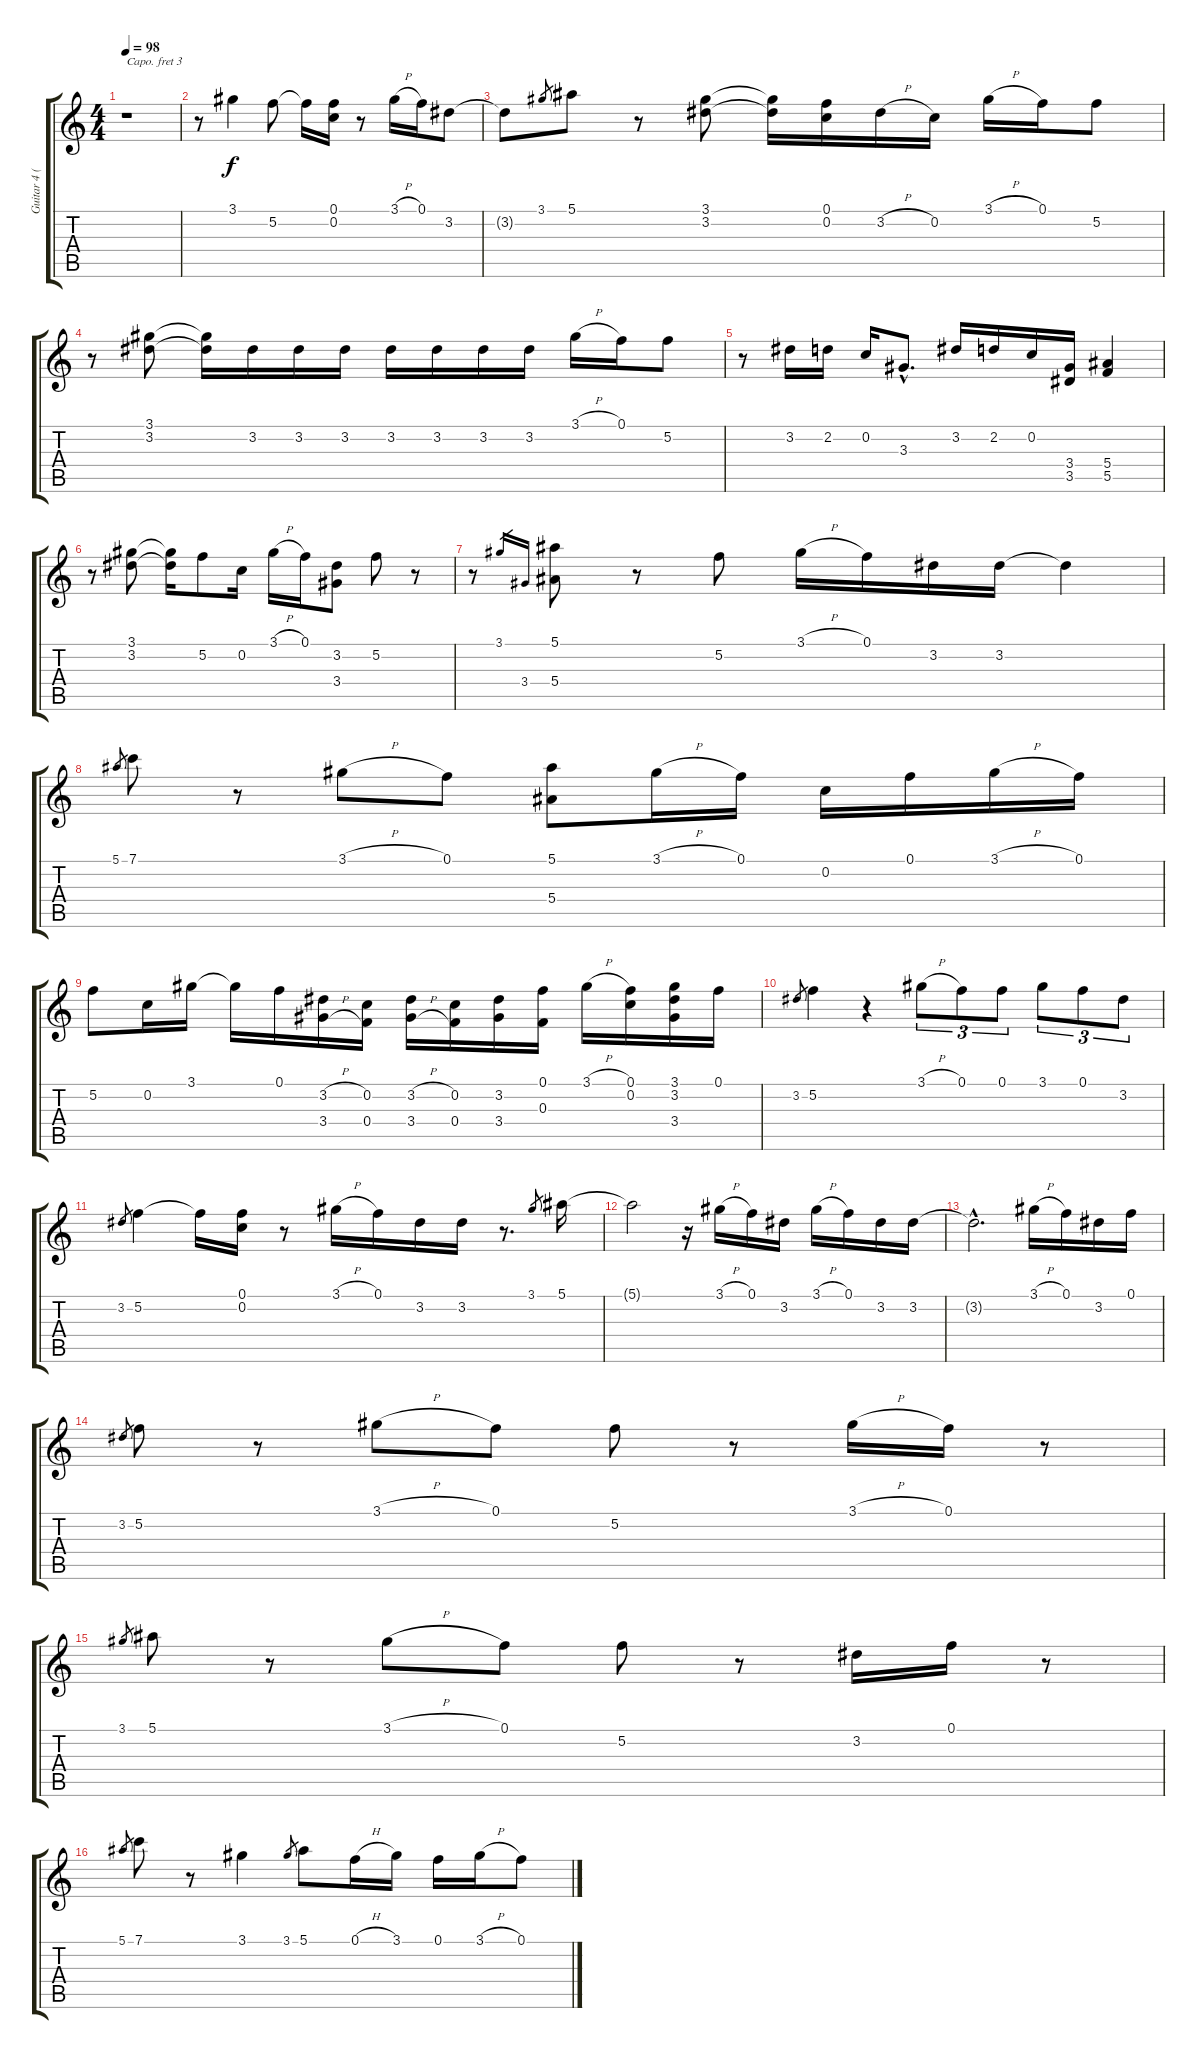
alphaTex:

\track ("Guitar 4 (acous.)" "Guitar 4 (") {instrument electricguitarclean}
\staff {score tabs}
\capo 3
\tuning (D4 A3 D3 D3 A2 D2) {hide}
\ts (4 4)
\tempo 98
\clef g2
\ks c
r.1{dy f} |
r.8 3.1.4 5.2.8 5.2{t}.16 (0.1 0.2).16 r.8 3.1{h}.16 0.1.16 3.2.8 |
3.2{t}.8 3.1.8{gr} 5.1.8 r.8 (3.1 3.2).8 (3.1{t} 3.2{t}).16 (0.1 0.2).16 3.2{h}.16 0.2.16 3.1{h}.16 0.1.16 5.2.8 |
r.8 (3.1 3.2).8 (3.1{t} 3.2{t}).16 3.2.16 3.2.16 3.2.16 3.2.16 3.2.16 3.2.16 3.2.16 3.1{h}.16 0.1.16 5.2.8 |
r.8 3.2.16 2.2.16 0.2.16 3.3{hac}.8{d} 3.2.16 2.2.16 0.2.16 (3.4 3.5).16 (5.4 5.5).4 |
r.8 (3.1 3.2).8 (3.1{t} 3.2{t}).16 5.2.8 0.2.16 3.1{h}.16 0.1.16 (3.2 3.4).8 5.2.8 r.8 |
r.8 3.1.16{gr} 3.4.16{gr} (5.1 5.4).8 r.8 5.2.8 3.1{h}.16 0.1.16 3.2.16 3.2.16 3.2{t}.4 |
5.1.8{gr} 7.1.8 r.8 3.1{h}.8 0.1.8 (5.1 5.4).8 3.1{h}.16 0.1.16 0.2.16 0.1.16 3.1{h}.16 0.1.16 |
5.2.8 0.2.16 3.1.16 3.1{t}.16 0.1.16 (3.2{h} 3.4{h}).16 (0.2 0.4).16 (3.2{h} 3.4{h}).16 (0.2 0.4).16 (3.2 3.4).16 (0.1 0.3).16 3.1{h}.16 (0.1 0.2).16 (3.1 3.2 3.4).16 0.1.16 |
3.2.8{gr} 5.2.4 r.4 3.1{h}.8{tu (3 2)} 0.1.8{tu (3 2)} 0.1.8{tu (3 2)} 3.1.8{tu (3 2)} 0.1.8{tu (3 2)} 3.2.8{tu (3 2)} |
3.2.8{gr} 5.2.4 5.2{t}.16 (0.1 0.2).16 r.8 3.1{h}.16 0.1.16 3.2.16 3.2.16 r.8{d} 3.1.8{gr} 5.1.16 |
5.1{t}.2 r.16 3.1{h}.16 0.1.16 3.2.16 3.1{h}.16 0.1.16 3.2.16 3.2.16 |
3.2{hac t}.2{d} 3.1{h}.16 0.1.16 3.2.16 0.1.16 |
3.2.8{gr} 5.2.8 r.8 3.1{h}.8 0.1.8 5.2.8 r.8 3.1{h}.16 0.1.16 r.8 |
3.1.8{gr} 5.1.8 r.8 3.1{h}.8 0.1.8 5.2.8 r.8 3.2.16 0.1.16 r.8 |
5.1.8{gr} 7.1.8 r.8 3.1.4 3.1.8{gr} 5.1.8 0.1{h}.16 3.1.16 0.1.16 3.1{h}.16 0.1.8
